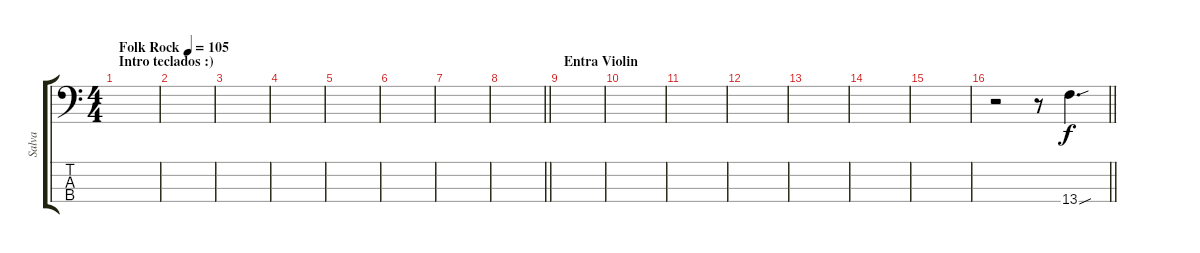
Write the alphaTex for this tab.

\track ("Salva" "Salva") {instrument electricbassfinger}
\staff {score tabs}
\tuning (G2 D2 A1 E1) {hide}
\ts (4 4)
\section ("" "Intro teclados :)")
\tempo (105 "Folk Rock")
\clef f4
\ks c
|
|
|
|
|
|
|
\barLineRight lightlight
|
\section ("" "Entra Violin")
|
|
|
|
|
|
|
\barLineRight lightlight
r.2 r.8 13.4{sou}.4{d}
